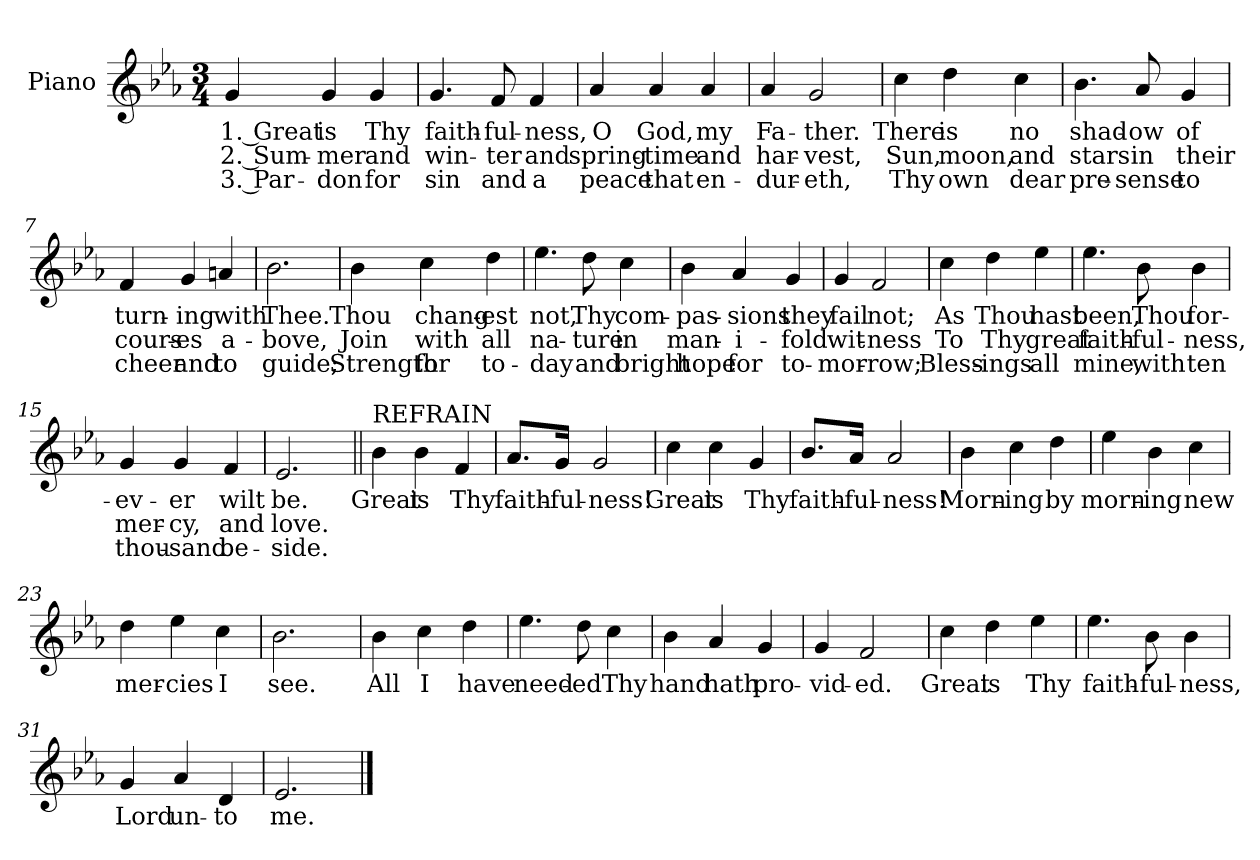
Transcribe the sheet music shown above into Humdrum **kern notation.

**kern	**text	**text	**text
*part1	*part1	*part1	*part1
*staff1	*staff1	*staff1	*staff1
*I"Piano	*	*	*
*I'Pno.	*	*	*
*clefG2	*	*	*
*k[b-e-a-]	*	*	*
*E-:	*	*	*
*M3/4	*	*	*
=1	=1	=1	=1
4g/	1. Great	2. Sum-	3. Par-
4g/	is	-mer	-don
4g/	Thy	and	for
=2	=2	=2	=2
4.g/	faith-	win-	sin
8f/	-ful-	-ter	and
4f/	-ness,	and	a
=3	=3	=3	=3
4a-/	O	spring-	peace
4a-/	God,	-time	that
4a-/	my	and	en-
=4	=4	=4	=4
4a-/	Fa-	har-	-dur-
2g/	-ther.	-vest,	-eth,
!!LO:LB:g=z
=5	=5	=5	=5
4cc\	There	Sun,	Thy
4dd\	is	moon,	own
4cc\	no	and	dear
=6	=6	=6	=6
4.b-\	shad-	stars	pre-
8a-/	-ow	in	-sense
4g/	of	their	to
=7	=7	=7	=7
4f/	turn-	cours-	cheer
4g/	-ing	-es	and
4an/	with	a-	to
=8	=8	=8	=8
2.b-\	Thee.	-bove,	guide;
!!LO:LB:g=z
=9	=9	=9	=9
4b-\	Thou	Join	Strength
4cc\	chang-	with	for
4dd\	-est	all	to-
=10	=10	=10	=10
4.ee-\	not,	na-	-day
8dd\	Thy	-ture	and
4cc\	com-	in	bright
=11	=11	=11	=11
4b-\	-pas-	man-	hope
4a-/	-sions	-i-	for
4g/	they	-fold	to-
=12	=12	=12	=12
4g/	fail	wit-	-mor-
2f/	not;	-ness	-row;
!!LO:LB:g=z
=13	=13	=13	=13
4cc\	As	To	Bless-
4dd\	Thou	Thy	-ings
4ee-\	hast	great	all
=14	=14	=14	=14
4.ee-\	been,	faith-	mine,
8b-\	Thou	-ful-	with
4b-\	for-	-ness,	ten
=15	=15	=15	=15
4g/	-ev-	mer-	thou-
4g/	-er	-cy,	-sand
4f/	wilt	and	be-
=16	=16	=16	=16
2.e-/	be.	love.	-side.
=17||	=17||	=17||	=17||
!LO:TX:a:t=REFRAIN	!	!	!
4b-\	Great	.	.
4b-\	is	.	.
4f/	Thy	.	.
!!LO:LB:g=z
=18	=18	=18	=18
8.a-/L	faith-	.	.
16g/Jk	-ful-	.	.
2g/	-ness!	.	.
=19	=19	=19	=19
4cc\	Great	.	.
4cc\	is	.	.
4g/	Thy	.	.
=20	=20	=20	=20
8.b-/L	faith-	.	.
16a-/Jk	-ful-	.	.
2a-/	-ness!	.	.
=21	=21	=21	=21
4b-\	Morn-	.	.
4cc\	-ing	.	.
4dd\	by	.	.
=22	=22	=22	=22
4ee-\	morn-	.	.
4b-\	-ing	.	.
4cc\	new	.	.
!!LO:LB:g=z
=23	=23	=23	=23
4dd\	mer-	.	.
4ee-\	-cies	.	.
4cc\	I	.	.
=24	=24	=24	=24
2.b-\	see.	.	.
=25	=25	=25	=25
4b-\	All	.	.
4cc\	I	.	.
4dd\	have	.	.
=26	=26	=26	=26
4.ee-\	need-	.	.
8dd\	-ed	.	.
4cc\	Thy	.	.
=27	=27	=27	=27
4b-\	hand	.	.
4a-/	hath	.	.
4g/	pro-	.	.
=28	=28	=28	=28
4g/	-vid-	.	.
2f/	-ed.	.	.
!!LO:LB:g=z
=29	=29	=29	=29
4cc\	Great	.	.
4dd\	is	.	.
4ee-\	Thy	.	.
=30	=30	=30	=30
4.ee-\	faith-	.	.
8b-\	-ful-	.	.
4b-\	-ness,	.	.
=31	=31	=31	=31
4g/	Lord	.	.
4a-/	un-	.	.
4d/	-to	.	.
=32	=32	=32	=32
2.e-/	me.	.	.
==	==	==	==
*-	*-	*-	*-
